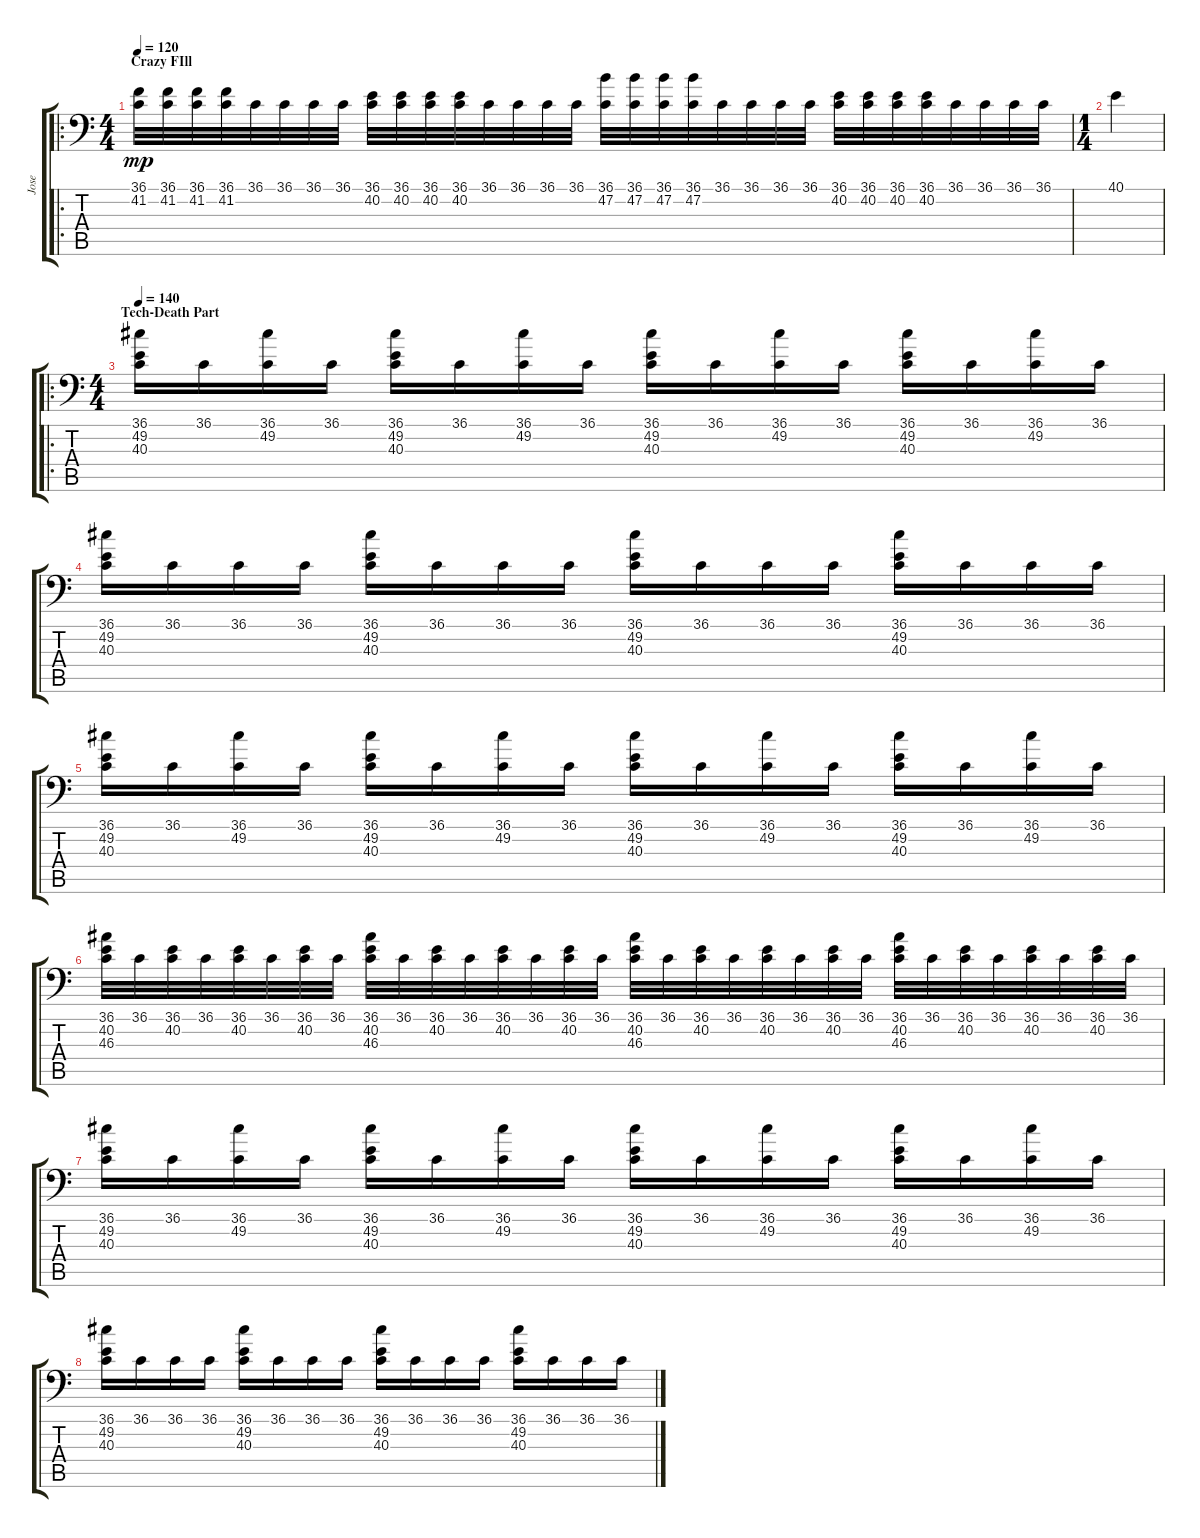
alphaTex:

\track ("Jose" "Jose") {instrument acousticgrandpiano}
\staff {score tabs}
\tuning (C-1 C-1 C-1 C-1 C-1 C-1) {hide}
\ro
\ts (4 4)
\section ("" "Crazy FIll")
\tempo 120
\clef f4
\ks c
(36.1 41.2).32{dy mp} (36.1 41.2).32 (36.1 41.2).32 (36.1 41.2).32 36.1.32 36.1.32 36.1.32 36.1.32 (36.1 40.2).32 (36.1 40.2).32 (36.1 40.2).32 (36.1 40.2).32 36.1.32 36.1.32 36.1.32 36.1.32 (36.1 47.2).32 (36.1 47.2).32 (36.1 47.2).32 (36.1 47.2).32 36.1.32 36.1.32 36.1.32 36.1.32 (36.1 40.2).32 (36.1 40.2).32 (36.1 40.2).32 (36.1 40.2).32 36.1.32 36.1.32 36.1.32 36.1.32 |
\ts (1 4)
40.1.4 |
\ro
\ts (4 4)
\section ("" "Tech-Death Part")
\tempo 140
(36.1 49.2 40.3).16 36.1.16 (36.1 49.2).16 36.1.16 (36.1 49.2 40.3).16 36.1.16 (36.1 49.2).16 36.1.16 (36.1 49.2 40.3).16 36.1.16 (36.1 49.2).16 36.1.16 (36.1 49.2 40.3).16 36.1.16 (36.1 49.2).16 36.1.16 |
(36.1 49.2 40.3).16 36.1.16 36.1.16 36.1.16 (36.1 49.2 40.3).16 36.1.16 36.1.16 36.1.16 (36.1 49.2 40.3).16 36.1.16 36.1.16 36.1.16 (36.1 49.2 40.3).16 36.1.16 36.1.16 36.1.16 |
(36.1 49.2 40.3).16 36.1.16 (36.1 49.2).16 36.1.16 (36.1 49.2 40.3).16 36.1.16 (36.1 49.2).16 36.1.16 (36.1 49.2 40.3).16 36.1.16 (36.1 49.2).16 36.1.16 (36.1 49.2 40.3).16 36.1.16 (36.1 49.2).16 36.1.16 |
(36.1 40.2 46.3).32 36.1.32 (36.1 40.2).32 36.1.32 (36.1 40.2).32 36.1.32 (36.1 40.2).32 36.1.32 (36.1 40.2 46.3).32 36.1.32 (36.1 40.2).32 36.1.32 (36.1 40.2).32 36.1.32 (36.1 40.2).32 36.1.32 (36.1 40.2 46.3).32 36.1.32 (36.1 40.2).32 36.1.32 (36.1 40.2).32 36.1.32 (36.1 40.2).32 36.1.32 (36.1 40.2 46.3).32 36.1.32 (36.1 40.2).32 36.1.32 (36.1 40.2).32 36.1.32 (36.1 40.2).32 36.1.32 |
(36.1 49.2 40.3).16 36.1.16 (36.1 49.2).16 36.1.16 (36.1 49.2 40.3).16 36.1.16 (36.1 49.2).16 36.1.16 (36.1 49.2 40.3).16 36.1.16 (36.1 49.2).16 36.1.16 (36.1 49.2 40.3).16 36.1.16 (36.1 49.2).16 36.1.16 |
(36.1 49.2 40.3).16 36.1.16 36.1.16 36.1.16 (36.1 49.2 40.3).16 36.1.16 36.1.16 36.1.16 (36.1 49.2 40.3).16 36.1.16 36.1.16 36.1.16 (36.1 49.2 40.3).16 36.1.16 36.1.16 36.1.16
